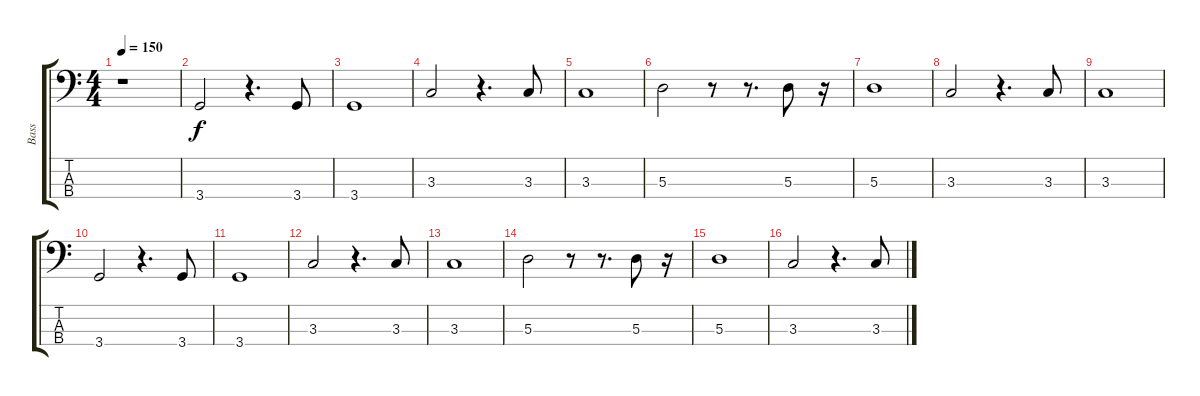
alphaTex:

\track ("Bass" "Bass") {instrument electricbassfinger}
\staff {score tabs}
\tuning (G2 D2 A1 E1) {hide}
\ts (4 4)
\tempo 150
\clef f4
\ks c
r.1{dy f instrument electricbassfinger} |
3.4.2 r.4{d} 3.4.8 |
3.4.1 |
3.3.2 r.4{d} 3.3.8 |
3.3.1 |
5.3.2 r.8 r.8{d} 5.3.8 r.16 |
5.3.1 |
3.3.2 r.4{d} 3.3.8 |
3.3.1 |
3.4.2 r.4{d} 3.4.8 |
3.4.1 |
3.3.2 r.4{d} 3.3.8 |
3.3.1 |
5.3.2 r.8 r.8{d} 5.3.8 r.16 |
5.3.1 |
3.3.2 r.4{d} 3.3.8
